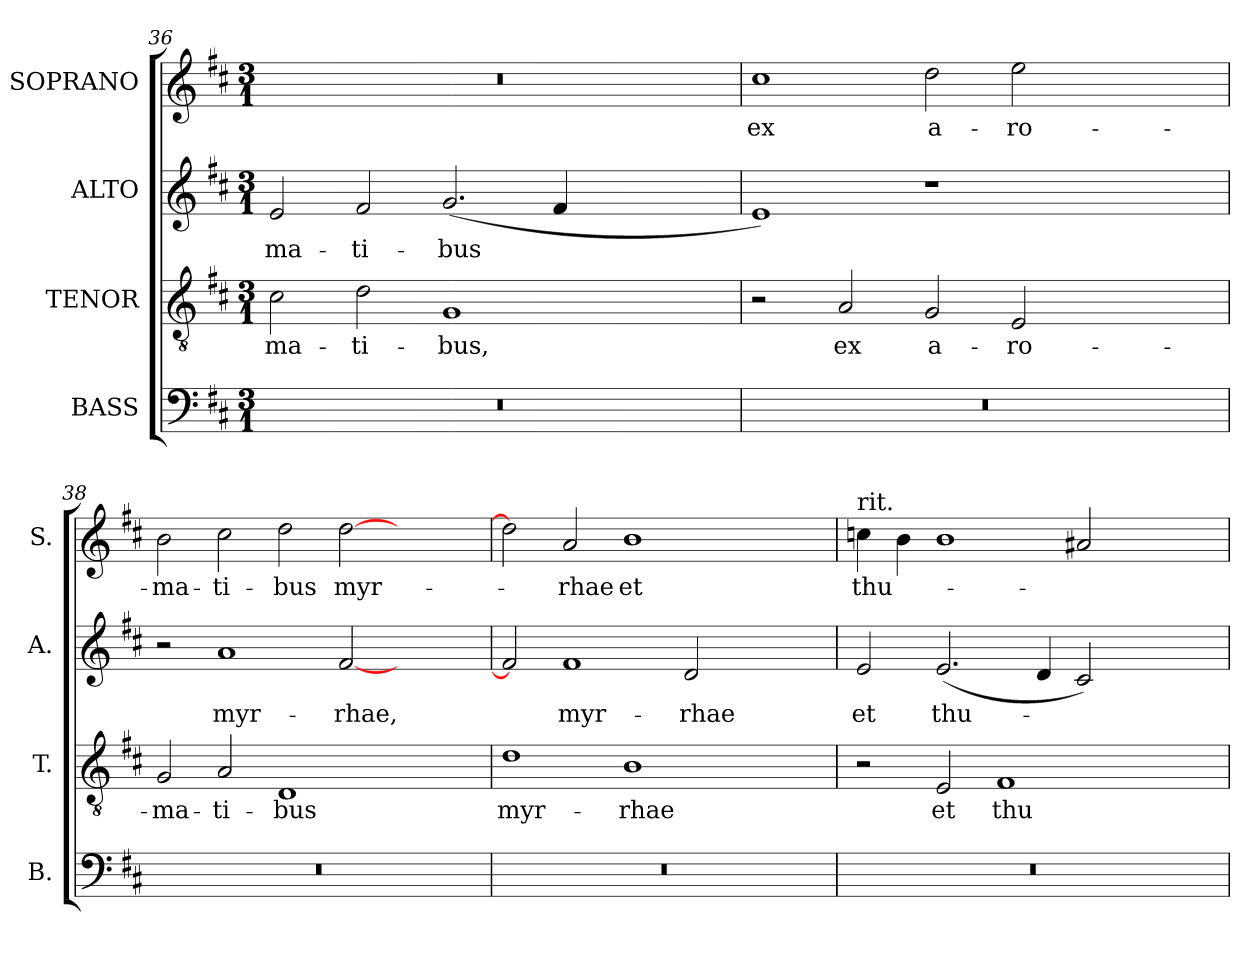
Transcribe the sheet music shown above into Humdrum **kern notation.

**kern	**kern	**text	**kern	**text	**kern	**text
*part4	*part3	*part3	*part2	*part2	*part1	*part1
*staff4	*staff3	*staff3	*staff2	*staff2	*staff1	*staff1
*I"BASS	*I"TENOR	*	*I"ALTO	*	*I"SOPRANO	*
*I'B.	*I'T.	*	*I'A.	*	*I'S.	*
!!LO:LB:g=z
*clefF4	*clefGv2	*	*clefG2	*	*clefG2	*
*	*ITrd7c12	*	*	*	*	*
*k[f#c#]	*k[f#c#]	*	*k[f#c#]	*	*k[f#c#]	*
*D:	*D:	*	*D:	*	*D:	*
*M3/1	*M3/1	*	*M3/1	*	*M3/1	*
=36	=36	=36	=36	=36	=36	=36
!LO:N:vis=1	!	!	!	!	!	!
!	!	!LO:LY:b:color=#000000	!	!	!	!
!	!	!	!	!LO:LY:b:color=#000000	!LO:N:vis=1	!
0.r	2C#i\	-ma-	2ei/	-ma-	0.r	.
!	!	!LO:LY:b:color=#000000	!	!	!	!
!	!	!	!	!LO:LY:b:color=#000000	!	!
.	2Di\	-ti-	2f#i/	-ti-	.	.
!	!	!LO:LY:b:color=#000000	!	!	!	!
!	!	!	!	!LO:LY:b:color=#000000	!	!
.	1GGi	-bus,	(2.gi/	-bus	.	.
.	.	.	4f#i/	.	.	.
.	1ryy	.	1ryy	.	.	.
=37	=37	=37	=37	=37	=37	=37
!LO:N:vis=1	!	!	!	!	!	!
!	!	!	!	!	!	!LO:LY:b:color=#000000
0.r	2r	.	1ei)	.	1cc#i	ex
!	!	!LO:LY:b:color=#000000	!	!	!	!
.	2AAi/	ex	.	.	.	.
!	!	!LO:LY:b:color=#000000	!	!	!	!
!	!	!	!	!	!	!LO:LY:b:color=#000000
.	2GGi/	a-	1r	.	2ddi\	a-
!	!	!LO:LY:b:color=#000000	!	!	!	!
!	!	!	!	!	!	!LO:LY:b:color=#000000
.	2EEi/	-ro-	.	.	2eei\	-ro-
.	1ryy	.	1ryy	.	1ryy	.
=38	=38	=38	=38	=38	=38	=38
!LO:N:vis=1	!	!	!	!	!	!
!	!	!LO:LY:b:color=#000000	!	!	!	!
!	!	!	!	!	!	!LO:LY:b:color=#000000
0.r	2GGi/	-ma-	2r	.	2bi\	-ma-
!	!	!LO:LY:b:color=#000000	!	!	!	!
!	!	!	!	!LO:LY:b:color=#000000	!	!
!	!	!	!	!	!	!LO:LY:b:color=#000000
.	2AAi/	-ti-	1ai	myr-	2cc#i\	-ti-
!	!	!LO:LY:b:color=#000000	!	!	!	!
!	!	!	!	!	!	!LO:LY:b:color=#000000
.	1DDi	-bus	.	.	2ddi\	-bus
!	!	!	!	!LO:LY:b:color=#000000	!	!
!	!	!	!	!	!	!LO:LY:b:color=#000000
.	.	.	[2f#i/	-rhae,	[2ddi\	myr-
.	1ryy	.	1ryy	.	1ryy	.
=39	=39	=39	=39	=39	=39	=39
!LO:N:vis=1	!	!	!	!	!	!
!	!	!LO:LY:b:color=#000000	!	!	!	!
0.r	1Di	myr-	2f#i/]	.	2ddi\]	.
!	!	!	!	!LO:LY:b:color=#000000	!	!
!	!	!	!	!	!	!LO:LY:b:color=#000000
.	.	.	1f#i	myr-	2ai/	-rhae
!	!	!LO:LY:b:color=#000000	!	!	!	!
!	!	!	!	!	!	!LO:LY:b:color=#000000
.	1BBi	-rhae	.	.	1bi	et
!	!	!	!	!LO:LY:b:color=#000000	!	!
.	.	.	2di/	-rhae	.	.
.	1ryy	.	1ryy	.	1ryy	.
=40	=40	=40	=40	=40	=40	=40
!LO:N:vis=1	!	!	!	!	!	!
!	!	!	!	!LO:LY:b:color=#000000	!	!
!	!	!	!	!	!LO:TX:t=rit.	!
!	!	!	!	!	!	!LO:LY:b:color=#000000
0.r	2r	.	2ei/	et	4ccni\	thu-
.	.	.	.	.	4bi\	.
!	!	!LO:LY:b:color=#000000	!	!	!	!
!	!	!	!	!LO:LY:b:color=#000000	!	!
.	2EEi/	et	(2.ei/	thu-	1bi	.
!	!	!LO:LY:b:color=#000000	!	!	!	!
.	1FF#i	thu-	.	.	.	.
.	.	.	4di/	.	.	.
.	.	.	2c#i/)	.	2a#Xi/	.
.	1ryy	.	1ryy	.	1ryy	.
=	=	=	=	=	=	=
*-	*-	*-	*-	*-	*-	*-
